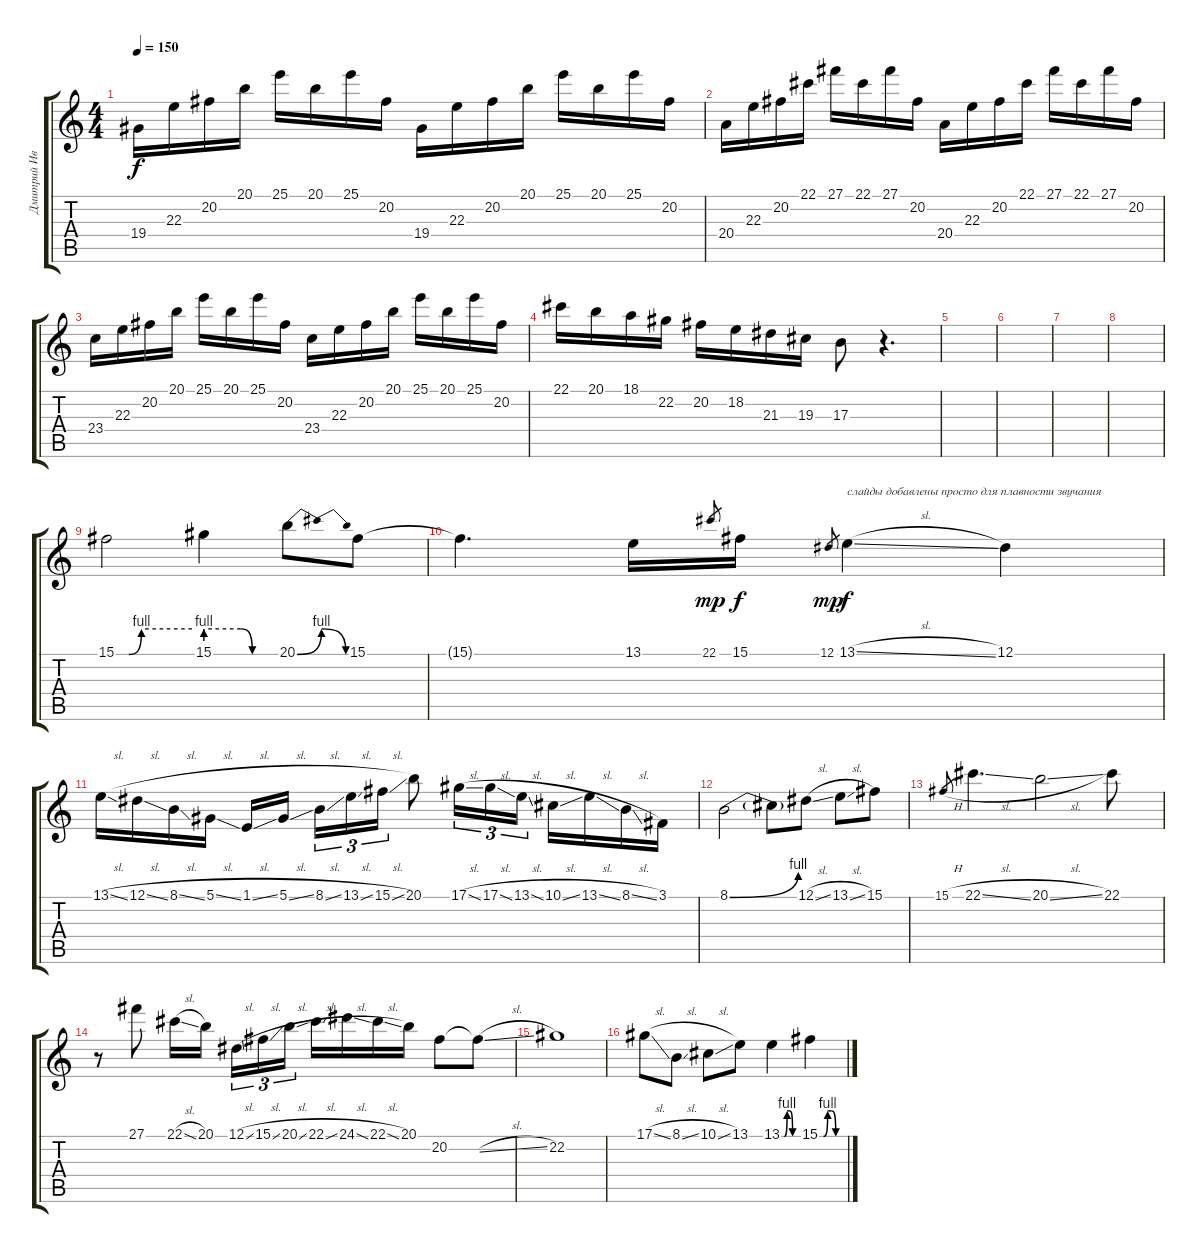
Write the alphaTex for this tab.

\track ("Дмитрий Иванов" "Дмитрий Ив") {instrument harpsichord}
\staff {score tabs}
\tuning (Eb4 Bb3 Gb3 Db3 Ab2 Eb2) {hide}
\ts (4 4)
\tempo 150
\clef g2
\ks c
19.4.16{dy f} 22.3.16 20.2.16 20.1.16 25.1.16 20.1.16 25.1.16 20.2.16 19.4.16 22.3.16 20.2.16 20.1.16 25.1.16 20.1.16 25.1.16 20.2.16 |
20.4.16 22.3.16 20.2.16 22.1.16 27.1.16 22.1.16 27.1.16 20.2.16 20.4.16 22.3.16 20.2.16 22.1.16 27.1.16 22.1.16 27.1.16 20.2.16 |
23.4.16 22.3.16 20.2.16 20.1.16 25.1.16 20.1.16 25.1.16 20.2.16 23.4.16 22.3.16 20.2.16 20.1.16 25.1.16 20.1.16 25.1.16 20.2.16 |
22.1.16 20.1.16 18.1.16 22.2.16 20.2.16 18.2.16 21.3.16 19.3.16 17.3.8 r.4{d} |
|
|
|
|
15.1{be (custom 0 0 10 0 20 4 60 4)}.2{instrument panflute} 15.1{be (custom 0 4 30 4 40 0 60 0)}.4 20.1{be (bendrelease 0 0 15 4 50 4 60 0)}.8 15.1.8 |
15.1{t}.4{d} 13.1.16 22.1.8{gr dy mp} 15.1.16{dy f} 12.1.8{gr dy mp} 13.1{sl}.4{txt "слайды добавлены просто для плавности звучания" dy f} 12.1.4 |
13.1{sl}.16 12.1{sl}.16 8.1{sl}.16 5.1{sl}.16 1.1{sl}.16 5.1{sl}.16{beam splitsecondary} 8.1{sl}.16{tu (3 2)} 13.1{sl}.16{tu (3 2)} 15.1{sl}.16{tu (3 2)} 20.1.8 17.1{sl}.16{tu (3 2)} 17.1{sl}.16{tu (3 2)} 13.1{sl}.16{tu (3 2)} 10.1{sl}.16 13.1{sl}.16 8.1{sl}.16 3.1.16 |
8.1{be (bend 0 0 60 4)}.2 8.1{t}.8 12.1{sl}.8 13.1{sl}.8 15.1.8 |
15.1{h}.8{gr} 22.1{sl}.4{d} 20.1{sl}.2 22.1.8 |
r.8 27.1.8 22.1{sl}.16 20.1.16{beam splitsecondary} 12.1{sl}.16{tu (3 2)} 15.1{sl}.16{tu (3 2)} 20.1{sl}.16{tu (3 2)} 22.1{sl}.16 24.1{sl}.16 22.1{sl}.16 20.1.16 20.2.8 20.2{sl t}.8 |
22.2.1 |
17.1{sl}.8 8.1{sl}.8 10.1{sl}.8 13.1.8 13.1{be (custom 0 0 10 0 20 4 30 4 40 0 60 0)}.4 15.1{be (custom 0 0 10 0 20 4 30 4 40 0 60 0)}.4
